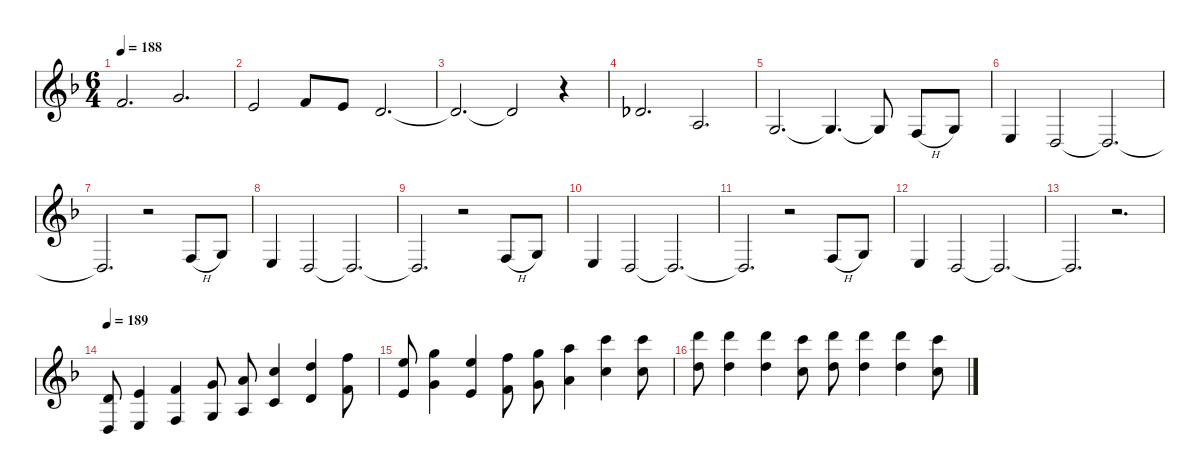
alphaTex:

\defaultSystemsLayout 4
\hideDynamics
\bracketExtendMode nobrackets
\singleTrackTrackNamePolicy hidden
\multiTrackTrackNamePolicy hidden
\firstSystemTrackNameMode fullname
\firstSystemTrackNameOrientation horizontal
\otherSystemsTrackNameOrientation horizontal
\track ("Piano 2" "Piano 2") {defaultSystemsLayout 8 instrument rockorgan}
\staff {score}
\tuning (E4 A3 F3 D3 A2 D2)
\ts (6 4)
\tempo 188
\clef g2
\ks dminor
8.2{acc forcenatural}.2{d dy f beam Up} 10.2{acc forcenatural}.2{d beam Up} |
7.2{acc forcenatural}.2{beam Up} 8.2{acc forcenatural}.8{beam Up} 7.2{acc forcenatural}.8{beam Up} 5.2{acc forcenatural}.2{d beam Up} |
5.2{t acc forcenatural}.2{d beam Up} 5.2{t acc forcenatural}.2{beam Up} r.4{beam Up} |
4.2{acc b}.2{d beam Up} 4.3{acc forcenatural}.2{d beam Up} |
2.3{acc forcenatural}.2{d beam Up} 2.3{t acc forcenatural}.4{d beam Up} 2.3{t acc forcenatural}.8{beam Up} 3.4{h acc forcenatural}.8{beam Up} 5.4{acc forcenatural}.8{beam Up} |
2.4{acc forcenatural}.4{beam Up} 0.4{acc forcenatural}.2{beam Up} 0.4{t acc forcenatural}.2{d beam Up} |
0.4{t acc forcenatural}.2{d beam Up} r.2{beam Up} 3.4{h acc forcenatural}.8{beam Up} 5.4{acc forcenatural}.8{dy ff beam Up} |
2.4{acc forcenatural}.4{dy f beam Up} 0.4{acc forcenatural}.2{beam Up} 0.4{t acc forcenatural}.2{d beam Up} |
0.4{t acc forcenatural}.2{d beam Up} r.2{beam Up} 3.4{h acc forcenatural}.8{beam Up} 5.4{acc forcenatural}.8{dy ff beam Up} |
2.4{acc forcenatural}.4{dy f beam Up} 0.4{acc forcenatural}.2{beam Up} 0.4{t acc forcenatural}.2{d beam Up} |
0.4{t acc forcenatural}.2{d beam Up} r.2{beam Up} 3.4{h acc forcenatural}.8{beam Up} 5.4{acc forcenatural}.8{dy ff beam Up} |
2.4{acc forcenatural}.4{dy f beam Up} 0.4{acc forcenatural}.2{beam Up} 0.4{t acc forcenatural}.2{d beam Up} |
0.4{t acc forcenatural}.2{d beam Up} r.2{d beam Up} |
\tempo 189
(12.4{acc forcenatural} 12.6{acc forcenatural}).8{beam Up} (14.4{acc forcenatural} 14.6{acc forcenatural}).4{beam Up} (15.4{acc forcenatural} 15.6{acc forcenatural}).4{beam Up} (17.4{acc forcenatural} 17.6{acc forcenatural}).8{beam Up} (12.2{acc forcenatural} 12.5{acc forcenatural}).8{beam Up} (15.2{acc forcenatural} 15.5{acc forcenatural}).4{beam Up} (17.2{acc forcenatural} 17.5{acc forcenatural}).4{beam Up} (20.2{acc forcenatural} 20.5{acc forcenatural}).8{beam Down} |
(19.2{acc forcenatural} 19.5{acc forcenatural}).8{beam Up} (22.2{acc forcenatural} 22.5{acc forcenatural}).4{beam Down} (19.2{acc forcenatural} 19.5{acc forcenatural}).4{beam Up} (20.2{acc forcenatural} 20.5{acc forcenatural}).8{beam Down} (22.2{acc forcenatural} 22.5{acc forcenatural}).8{beam Down} (17.1{acc forcenatural} 19.4{acc forcenatural}).4{beam Down} (20.1{acc forcenatural} 22.4{acc forcenatural}).4{beam Down} (20.1{acc forcenatural} 22.4{acc forcenatural}).8{beam Down} |
(22.1{acc forcenatural} 24.4{acc forcenatural}).8{beam Down} (22.1{acc forcenatural} 24.4{acc forcenatural}).4{beam Down} (22.1{acc forcenatural} 24.4{acc forcenatural}).4{beam Down} (20.1{acc forcenatural} 22.4{acc forcenatural}).8{beam Down} (22.1{acc forcenatural} 24.4{acc forcenatural}).8{beam Down} (22.1{acc forcenatural} 24.4{acc forcenatural}).4{beam Down} (22.1{acc forcenatural} 24.4{acc forcenatural}).4{beam Down} (20.1{acc forcenatural} 22.4{acc forcenatural}).8{beam Down}
